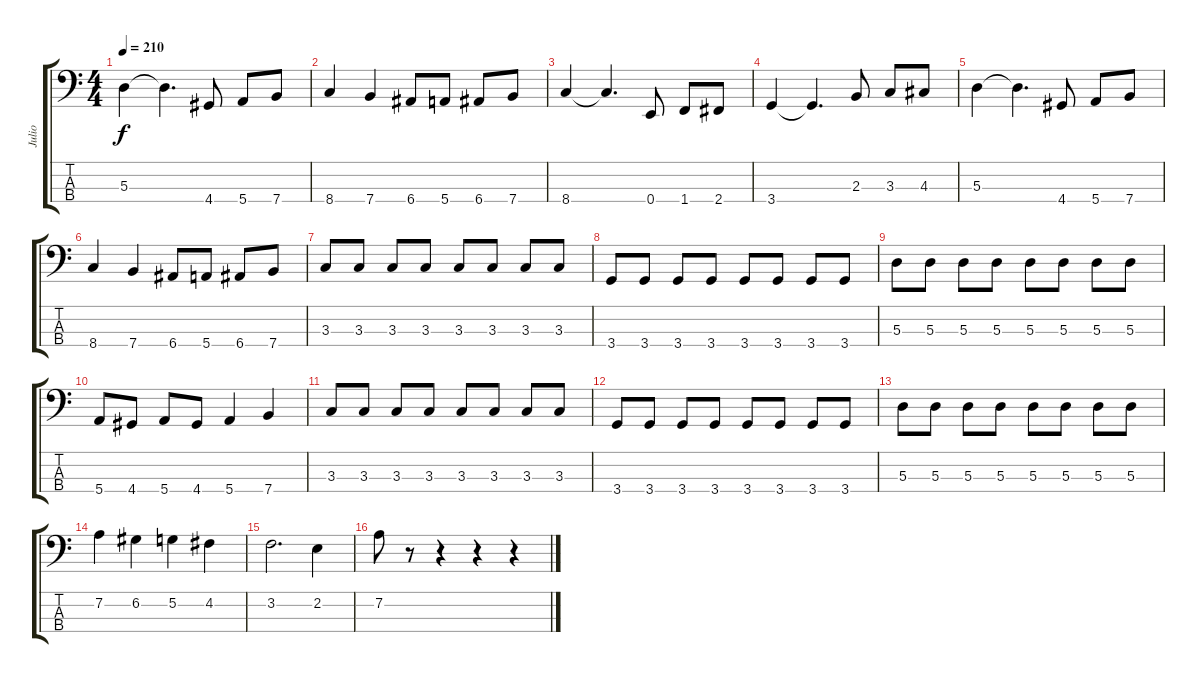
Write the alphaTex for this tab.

\track ("Julio" "Julio") {instrument electricbassfinger}
\staff {score tabs}
\tuning (G2 D2 A1 E1) {hide}
\ts (4 4)
\tempo 210
\clef f4
\ks c
5.3.4{dy f} 5.3{t}.4{d} 4.4.8 5.4.8 7.4.8 |
8.4.4 7.4.4 6.4.8 5.4.8 6.4.8 7.4.8 |
8.4.4 8.4{t}.4{d} 0.4.8 1.4.8 2.4.8 |
3.4.4 3.4{t}.4{d} 2.3.8 3.3.8 4.3.8 |
5.3.4 5.3{t}.4{d} 4.4.8 5.4.8 7.4.8 |
8.4.4 7.4.4 6.4.8 5.4.8 6.4.8 7.4.8 |
3.3.8 3.3.8 3.3.8 3.3.8 3.3.8 3.3.8 3.3.8 3.3.8 |
3.4.8 3.4.8 3.4.8 3.4.8 3.4.8 3.4.8 3.4.8 3.4.8 |
5.3.8 5.3.8 5.3.8 5.3.8 5.3.8 5.3.8 5.3.8 5.3.8 |
5.4.8 4.4.8 5.4.8 4.4.8 5.4.4 7.4.4 |
3.3.8 3.3.8 3.3.8 3.3.8 3.3.8 3.3.8 3.3.8 3.3.8 |
3.4.8 3.4.8 3.4.8 3.4.8 3.4.8 3.4.8 3.4.8 3.4.8 |
5.3.8 5.3.8 5.3.8 5.3.8 5.3.8 5.3.8 5.3.8 5.3.8 |
7.2.4 6.2.4 5.2.4 4.2.4 |
3.2.2{d} 2.2.4 |
7.2.8 r.8 r.4 r.4 r.4
